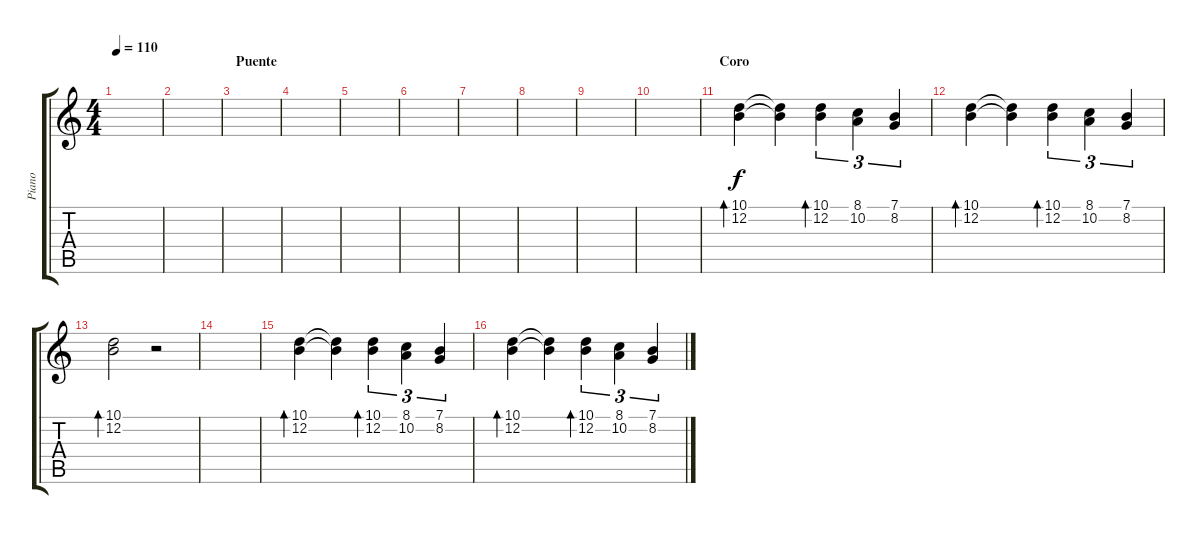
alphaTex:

\track ("Piano" "Piano") {instrument acousticgrandpiano}
\staff {score tabs}
\tuning (E4 B3 G3 D3 A2 E2) {hide}
\ts (4 4)
\tempo 110
\clef g2
\ks c
|
|
\section ("" "Puente")
|
|
|
|
|
|
|
|
\section ("" "Coro")
(10.1 12.2).4{bd 480} (10.1{t} 12.2{t}).4 (10.1 12.2).4{tu (3 2) bd 480} (8.1 10.2).4{tu (3 2)} (7.1 8.2).4{tu (3 2)} |
(10.1 12.2).4{bd 480} (10.1{t} 12.2{t}).4 (10.1 12.2).4{tu (3 2) bd 480} (8.1 10.2).4{tu (3 2)} (7.1 8.2).4{tu (3 2)} |
(10.1 12.2).2{bd 120} r.2 |
|
(10.1 12.2).4{bd 480} (10.1{t} 12.2{t}).4 (10.1 12.2).4{tu (3 2) bd 480} (8.1 10.2).4{tu (3 2)} (7.1 8.2).4{tu (3 2)} |
(10.1 12.2).4{bd 480} (10.1{t} 12.2{t}).4 (10.1 12.2).4{tu (3 2) bd 480} (8.1 10.2).4{tu (3 2)} (7.1 8.2).4{tu (3 2)}
